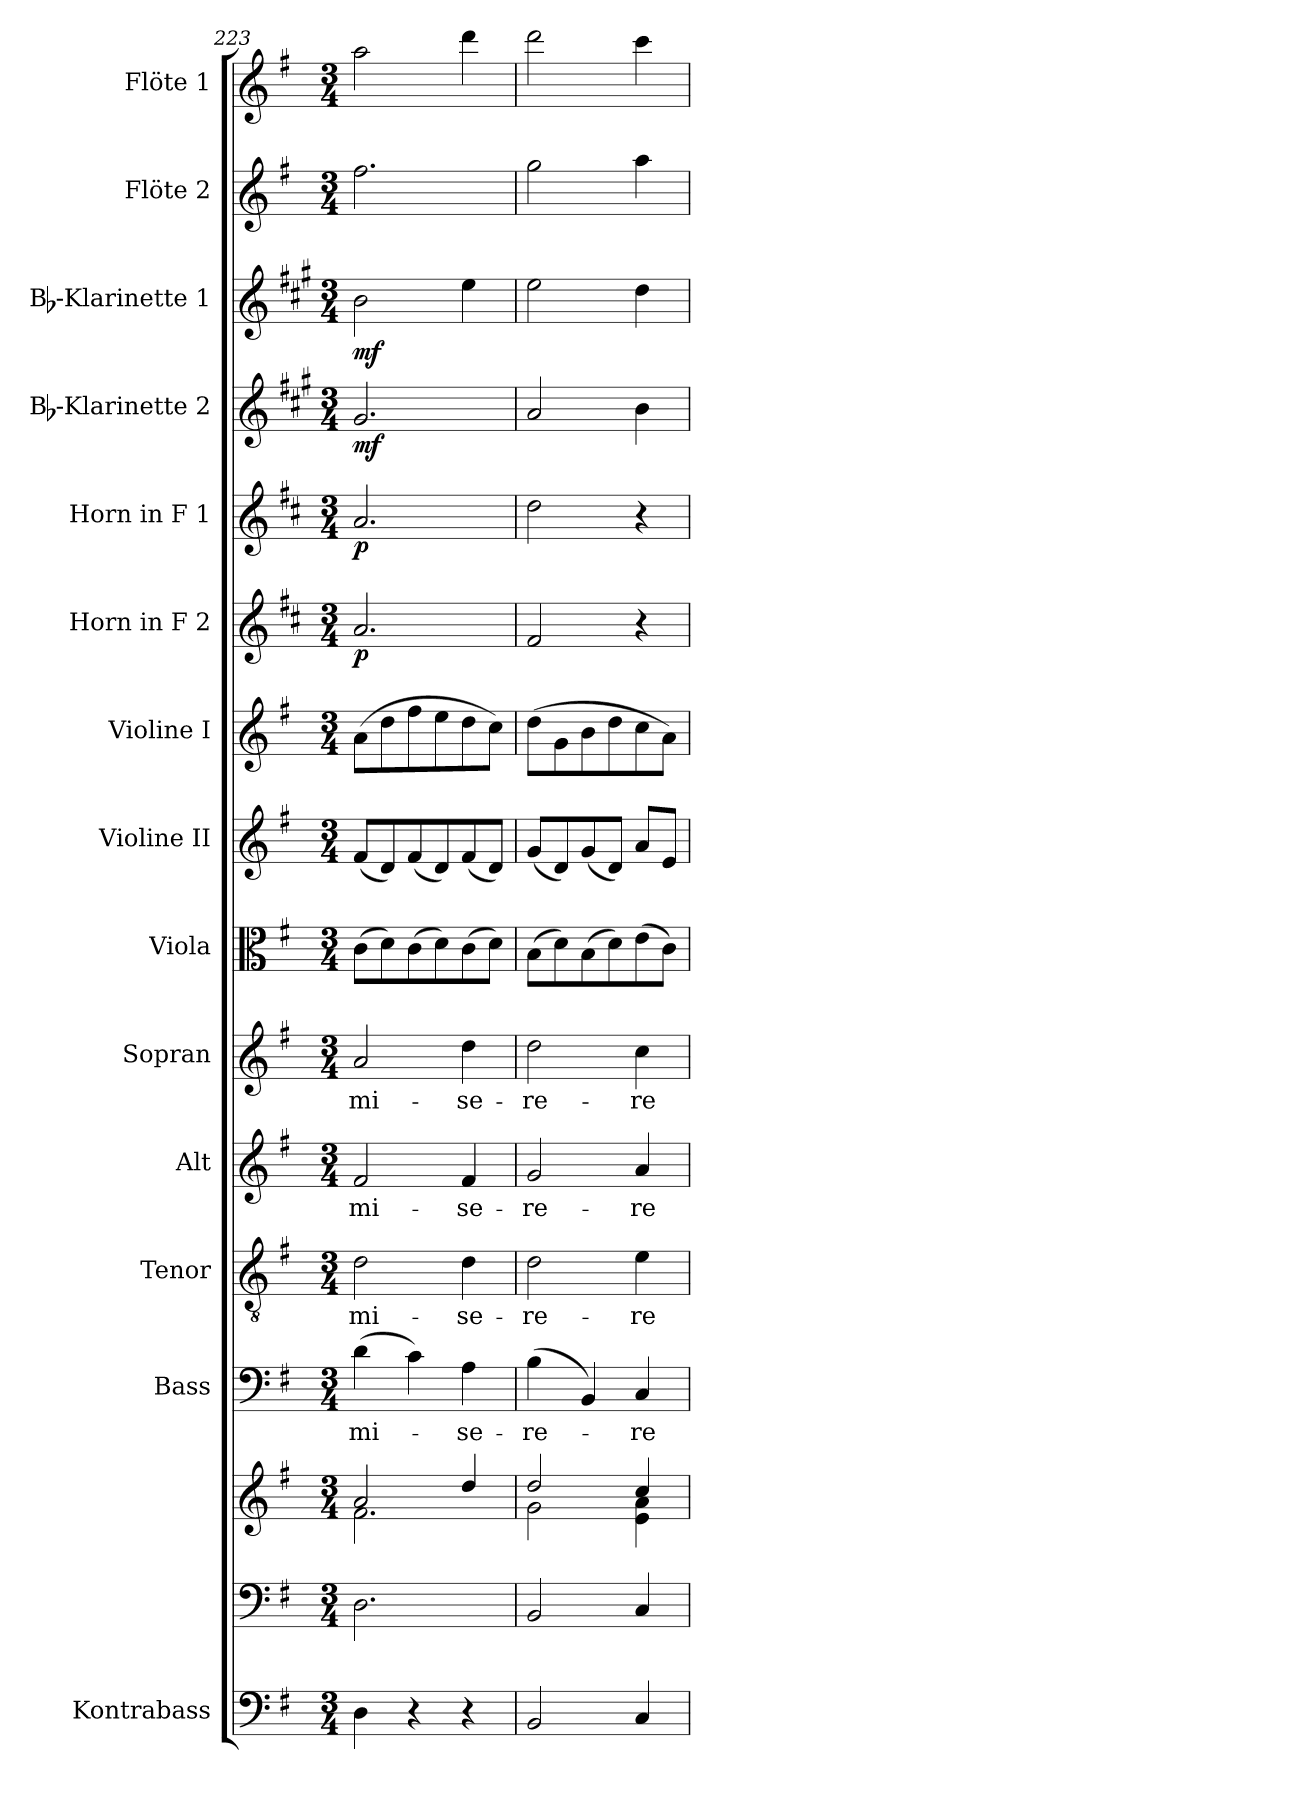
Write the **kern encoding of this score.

**kern	**kern	**kern	**kern	**text	**kern	**text	**kern	**text	**kern	**text	**kern	**kern	**kern	**kern	**dynam	**kern	**dynam	**kern	**dynam	**kern	**dynam	**kern	**kern
*part15	*part14	*part14	*part13	*part13	*part12	*part12	*part11	*part11	*part10	*part10	*part9	*part8	*part7	*part6	*part6	*part5	*part5	*part4	*part4	*part3	*part3	*part2	*part1
*staff16	*staff15	*staff14	*staff13	*staff13	*staff12	*staff12	*staff11	*staff11	*staff10	*staff10	*staff9	*staff8	*staff7	*staff6	*staff6	*staff5	*staff5	*staff4	*staff4	*staff3	*staff3	*staff2	*staff1
*I"Kontrabass	*	*	*I"Bass	*	*I"Tenor	*	*I"Alt	*	*I"Sopran	*	*I"Viola	*I"Violine II	*I"Violine I	*I"Horn in F 2	*	*I"Horn in F 1	*	*I"Bb-Klarinette 2	*	*I"Bb-Klarinette 1	*	*I"Flöte 2	*I"Flöte 1
*I'Kb.	*	*	*I'B.	*	*I'T.	*	*I'A.	*	*I'S.	*	*I'Vla.	*I'Vl. II	*I'Vl. I	*I'Horn 2	*	*I'Horn 1	*	*I'Bb Kl. 2	*	*I'Bb Kl. 1	*	*I'Fl. 2	*I'Fl. 1
*clefF4	*clefF4	*clefG2	*clefF4	*	*clefGv2	*	*clefG2	*	*clefG2	*	*clefC3	*clefG2	*clefG2	*clefG2	*	*clefG2	*	*clefG2	*	*clefG2	*	*clefG2	*clefG2
*ITrd7c12	*	*	*	*	*	*	*	*	*	*	*	*	*	*ITrd4c7	*	*ITrd4c7	*	*ITrd1c2	*	*ITrd1c2	*	*	*
*k[f#]	*k[f#]	*k[f#]	*k[f#]	*	*k[f#]	*	*k[f#]	*	*k[f#]	*	*k[f#]	*k[f#]	*k[f#]	*k[f#]	*	*k[f#]	*	*k[f#]	*	*k[f#]	*	*k[f#]	*k[f#]
*G:	*G:	*G:	*G:	*	*G:	*	*G:	*	*G:	*	*G:	*G:	*G:	*G:	*	*G:	*	*G:	*	*G:	*	*G:	*G:
*M3/4	*M3/4	*M3/4	*M3/4	*	*M3/4	*	*M3/4	*	*M3/4	*	*M3/4	*M3/4	*M3/4	*M3/4	*	*M3/4	*	*M3/4	*	*M3/4	*	*M3/4	*M3/4
=223	=223	=223	=223	=223	=223	=223	=223	=223	=223	=223	=223	=223	=223	=223	=223	=223	=223	=223	=223	=223	=223	=223	=223
*	*	*^	*	*	*	*	*	*	*	*	*	*	*	*	*	*	*	*	*	*	*	*	*
!	!	!	!	!	!LO:LY:b	!	!LO:LY:b	!	!LO:LY:b	!	!LO:LY:b	!	!	!	!	!LO:DY:b	!	!LO:DY:b	!	!LO:DY:b	!	!LO:DY:b	!	!
4DD\	2.D\	2a/	2.f#\	(>4d\	mi-	2d\	mi-	2f#/	mi-	2a/	mi-	(>8c\L	(<8f#/L	(>8a\L	2.d/	p	2.d/	p	2.f#/	mf	2a\	mf	2.ff#\	2aa\
.	.	.	.	.	.	.	.	.	.	.	.	8d\)	8d/)	8dd\	.	.	.	.	.	.	.	.	.	.
4r	.	.	.	4c\)	.	.	.	.	.	.	.	(>8c\	(<8f#/	8ff#\	.	.	.	.	.	.	.	.	.	.
.	.	.	.	.	.	.	.	.	.	.	.	8d\)	8d/)	8ee\	.	.	.	.	.	.	.	.	.	.
!	!	!	!	!	!LO:LY:b	!	!LO:LY:b	!	!LO:LY:b	!	!LO:LY:b	!	!	!	!	!	!	!	!	!	!	!	!	!
4r	.	4dd/	.	4A\	-se-	4d\	-se-	4f#/	-se-	4dd\	-se-	(>8c\	(<8f#/	8dd\	.	.	.	.	.	.	4dd\	.	.	4ddd\
.	.	.	.	.	.	.	.	.	.	.	.	8d\J)	8d/J)	8cc\J)	.	.	.	.	.	.	.	.	.	.
!!LO:PB:g=z
=224	=224	=224	=224	=224	=224	=224	=224	=224	=224	=224	=224	=224	=224	=224	=224	=224	=224	=224	=224	=224	=224	=224	=224	=224
!	!	!	!	!	!LO:LY:b	!	!LO:LY:b	!	!LO:LY:b	!	!LO:LY:b	!	!	!	!	!	!	!	!	!	!	!	!	!
2BBB/	2BB/	2dd/	2g\	(>4B\	-re-	2d\	-re-	2g/	-re-	2dd\	-re-	(>8B\L	(<8g/L	(>8dd\L	2B/	.	2g\	.	2g/	.	2dd\	.	2gg\	2ddd\
.	.	.	.	.	.	.	.	.	.	.	.	8d\)	8d/)	8g\	.	.	.	.	.	.	.	.	.	.
.	.	.	.	4BB/)	.	.	.	.	.	.	.	(>8B\	(<8g/	8b\	.	.	.	.	.	.	.	.	.	.
.	.	.	.	.	.	.	.	.	.	.	.	8d\)	8d/J)	8dd\	.	.	.	.	.	.	.	.	.	.
!	!	!	!	!	!LO:LY:b	!	!LO:LY:b	!	!LO:LY:b	!	!LO:LY:b	!	!	!	!	!	!	!	!	!	!	!	!	!
4CC/	4C/	4cc/	4e\ 4a\	4C/	-re	4e\	-re	4a/	-re	4cc\	-re	(>8e\	8a/L	8cc\	4r	.	4r	.	4a\	.	4cc\	.	4aa\	4ccc\
.	.	.	.	.	.	.	.	.	.	.	.	8c\J)	8e/J	8a\J)	.	.	.	.	.	.	.	.	.	.
*	*	*v	*v	*	*	*	*	*	*	*	*	*	*	*	*	*	*	*	*	*	*	*	*	*
=	=	=	=	=	=	=	=	=	=	=	=	=	=	=	=	=	=	=	=	=	=	=	=
*-	*-	*-	*-	*-	*-	*-	*-	*-	*-	*-	*-	*-	*-	*-	*-	*-	*-	*-	*-	*-	*-	*-	*-
